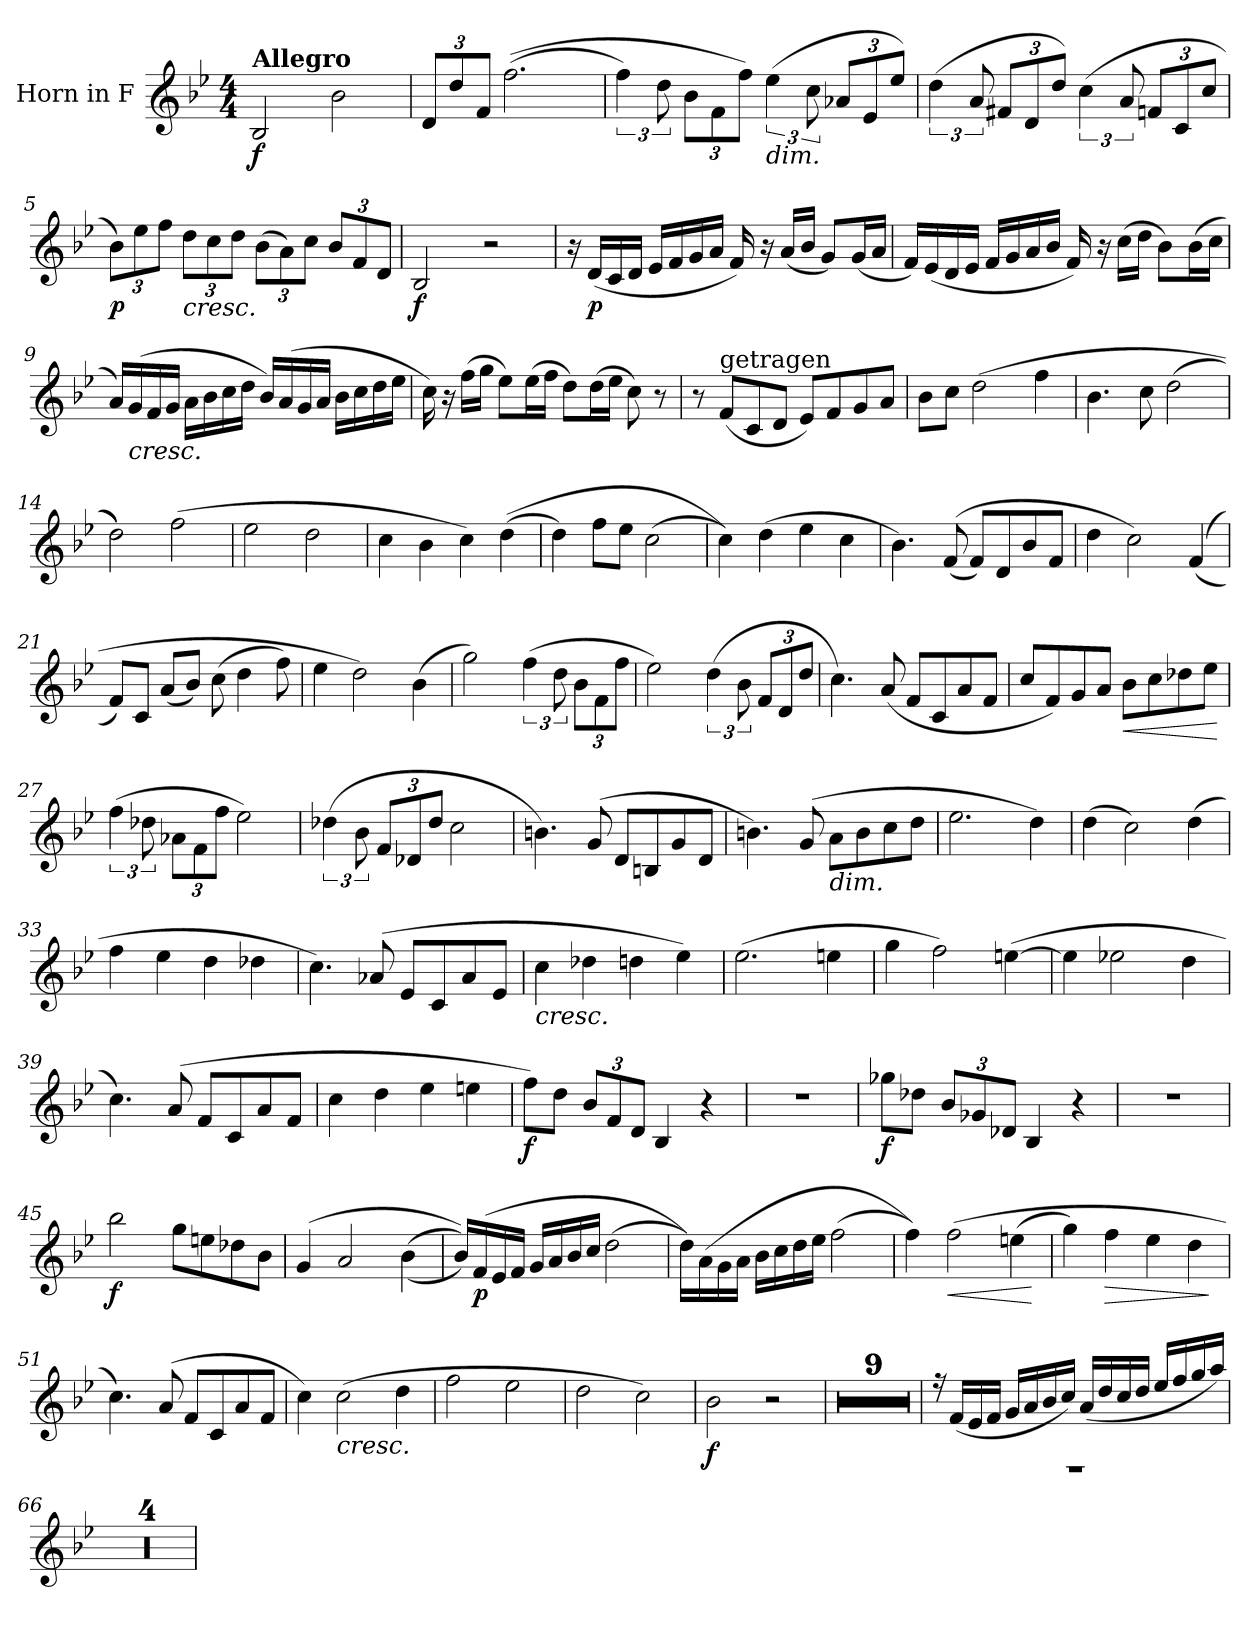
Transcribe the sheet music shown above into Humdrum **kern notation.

**kern	**dynam
*part1	*part1
*staff1	*staff1
*I"Horn in F	*
*clefG2	*
*ITrd4c7	*
*k[b-e-a-]	*
*M4/4	*
=1	=1
!LO:TX:B:t=Allegro	!
!	!LO:DY:b
2E-/	f
2e-\	.
=2	=2
*Xbrackettup	*
12G/L	.
12g/	.
12B-/J	.
(>(>2.b-\	.
=3	=3
*brackettup	*
6b-\)	.
12g\	.
*Xbrackettup	*
12e-\L	.
12B-\	.
12b-\J)	.
*brackettup	*
!LO:TX:b:i:t=dim.	!
(>6a-\	.
12f\	.
*Xbrackettup	*
12d-X/L	.
12A-/	.
12a-/J)	.
=4	=4
*brackettup	*
(>6g\	.
12d/	.
*Xbrackettup	*
12Bn/L	.
12G/	.
12g/J)	.
*brackettup	*
(>6f\	.
12d/	.
*Xbrackettup	*
12B-X/L	.
12F/	.
12f/J	.
=5	=5
!	!LO:DY:b
12e-\L)	p
12a-\	.
12b-\J	.
!LO:TX:b:i:t=cresc.	!
12g\L	.
12f\	.
12g\J	.
(>12e-\L	.
12d\)	.
12f\J	.
12e-/L	.
12B-/	.
12G/J	.
=6	=6
!	!LO:DY:b
2E-/	f
2r	.
!!LO:LB:g=z
=7	=7
16r	.
!	!LO:DY:b
(<16G/LL	p
16F/	.
16G/JJ	.
16A-/LL	.
16B-/	.
16c/	.
16d/JJ	.
16B-/)	.
16r	.
(<16d/LL	.
16e-/JJ	.
8c/L)	.
(<16c/L	.
16d/JJ	.
=8	=8
16B-/LL)	.
(<16A-/	.
16G/	.
16A-/JJ	.
16B-/LL	.
16c/	.
16d/	.
16e-/JJ	.
16B-/)	.
16r	.
(>16f\LL	.
16g\JJ	.
8e-\L)	.
(>16e-\L	.
16f\JJ	.
=9	=9
16d/LL)	.
!LO:TX:b:i:t=cresc.	!
(>16c/	.
16B-/	.
16c/JJ	.
16d\LL	.
16e-\	.
16f\	.
16g\JJ	.
16e-/LL)	.
(>16d/	.
16c/	.
16d/JJ	.
16e-\LL	.
16f\	.
16g\	.
16a-\JJ	.
!!LO:LB:g=z
=10	=10
16f\)	.
16r	.
(>16b-\LL	.
16cc\JJ	.
8a-\L)	.
(>16a-\L	.
16b-\JJ	.
8g\L)	.
(>16g\L	.
16a-\JJ	.
8f\)	.
8r	.
=11	=11
8r	.
!LO:TX:a:t=getragen	!
(<8B-/L	.
8F/	.
8G/J	.
8A-/L)	.
8B-/	.
8c/	.
8d/J	.
=12	=12
8e-\L	.
8f\J	.
(>2g\	.
4b-\	.
=13	=13
4.e-\	.
8f\	.
(>2g\	.
=14	=14
2g\))	.
(>2b-\	.
=15	=15
2a-\	.
2g\	.
=16	=16
4f\	.
4e-\	.
4f\)	.
(>(>4g\	.
=17	=17
4g\)	.
8b-\L	.
8a-\J	.
(>2f\	.
!!LO:LB:g=z
=18	=18
4f\))	.
(>4g\	.
4a-\	.
4f\	.
=19	=19
4.e-\)	.
(<(<8B-/	.
8B-/L)	.
8G/	.
8e-/	.
8B-/J	.
=20	=20
4g\	.
2f\)	.
(<(>4B-/	.
=21	=21
8B-/L)	.
8F/J	.
(<8d/L	.
8e-/J)	.
(>8f\	.
4g\	.
8b-\)	.
=22	=22
4a-\	.
2g\)	.
(>4e-\	.
=23	=23
2cc\)	.
*brackettup	*
(>6b-\	.
12g\	.
*Xbrackettup	*
12e-\L	.
12B-\	.
12b-\J	.
=24	=24
2a-\)	.
*brackettup	*
(>6g\	.
12e-\	.
*Xbrackettup	*
12B-/L	.
12G/	.
12g/J	.
=25	=25
4.f\)	.
(<8d/	.
8B-/L	.
8F/	.
8d/	.
8B-/J	.
!!LO:LB:g=z
=26	=26
8f/L	.
8B-/)	.
8c/	.
8d/J	.
!	!LO:HP:b
8e-\L	<
8f\	.
8g-X\	.
8a-\J	.
.	[
=27	=27
*brackettup	*
(>6b-\	.
12g-X\	.
*Xbrackettup	*
12d-X\L	.
12B-\	.
12b-\J	.
2a-\)	.
=28	=28
*brackettup	*
(>6g-X\	.
12e-\	.
*Xbrackettup	*
12B-/L	.
12G-X/	.
12g-/J	.
2f\	.
=29	=29
4.en\)	.
(>8c/	.
8G/L	.
8En/	.
8c/	.
8G/J	.
=30	=30
4.en\)	.
(>8c/	.
!LO:TX:b:i:t=dim.	!
8d\L	.
8e\	.
8f\	.
8g\J	.
=31	=31
2.a-\	.
4g\)	.
=32	=32
(>4g\	.
2f\)	.
(>4g\	.
!!LO:LB:g=z
=33	=33
4b-\	.
4a-\	.
4g\	.
4g-X\	.
=34	=34
4.f\)	.
(>8d-X/	.
8A-/L	.
8F/	.
8d-/	.
8A-/J	.
=35	=35
!LO:TX:b:i:t=cresc.	!
4f\	.
4g-X\	.
4gn\	.
4a-\)	.
=36	=36
(>2.a-\	.
4an\	.
=37	=37
4cc\	.
2b-\)	.
(>[4an\	.
=38	=38
4a\]	.
2a-X\	.
4g\	.
=39	=39
4.f\)	.
(>8d/	.
8B-/L	.
8F/	.
8d/	.
8B-/J	.
=40	=40
4f\	.
4g\	.
4a-\	.
4an\	.
!!LO:LB:g=z
=41	=41
!	!LO:DY:b
8b-\L)	f
8g\J	.
12e-/L	.
12B-/	.
12G/J	.
4E-/	.
4r	.
=42	=42
1r	.
=43	=43
!	!LO:DY:b
8cc-X\L	f
8g-X\J	.
12e-/L	.
12c-X/	.
12G-X/J	.
4E-/	.
4r	.
=44	=44
1r	.
=45	=45
!	!LO:DY:b
2ee-\	f
8cc\L	.
8an\	.
8g-X\	.
8e-\J	.
=46	=46
(>4c/	.
2d/	.
(>(>4e-\	.
=47	=47
16e-/LL)))	.
!	!LO:DY:b
(>16B-/	p
16A-/	.
16B-/JJ	.
16c/LL	.
16d/	.
16e-/	.
16f/JJ	.
(>2g\	.
!!LO:LB:g=z
=48	=48
16g\LL))	.
(>16d\	.
16c\	.
16d\JJ	.
16e-\LL	.
16f\	.
16g\	.
16a-\JJ	.
(>2b-\	.
=49	=49
4b-\))	.
!	!LO:HP:b
(>2b-\	<
(>4an\	.
.	[
=50	=50
4cc\)	.
!	!LO:HP:b
4b-\	>
4a-\	.
4g\	.
.	]
=51	=51
4.f\)	.
(<8d/	.
8B-/L	.
8F/	.
8d/	.
8B-/J	.
=52	=52
4f\)	.
!LO:TX:b:i:t=cresc.	!
(>2f\	.
4g\	.
=53	=53
2b-\	.
2a-\	.
=54	=54
2g\	.
2f\)	.
=55	=55
!	!LO:DY:b
2e-\	f
2r	.
=56	=56
1r	.
=57	=57
1r	.
=58	=58
1r	.
=59	=59
1r	.
=60	=60
1r	.
=61	=61
1r	.
=62	=62
1r	.
=63	=63
1r	.
=64	=64
1r	.
!!LO:LB:g=z
=65	=65
*^	*
1rD	16rff	.
.	(>16B-/LL	.
.	16A-/	.
.	16B-/JJ	.
.	16c/LL	.
.	16d/	.
.	16e-/	.
.	16f/JJ)	.
.	(>16d/LL	.
.	16g/	.
.	16f/	.
.	16g/JJ	.
.	16a-/LL	.
.	16b-/	.
.	16cc/	.
.	16dd/JJ)	.
*v	*v	*
=66	=66
1r	.
=67	=67
1r	.
=68	=68
1r	.
=69	=69
1r	.
=	=
*-	*-
